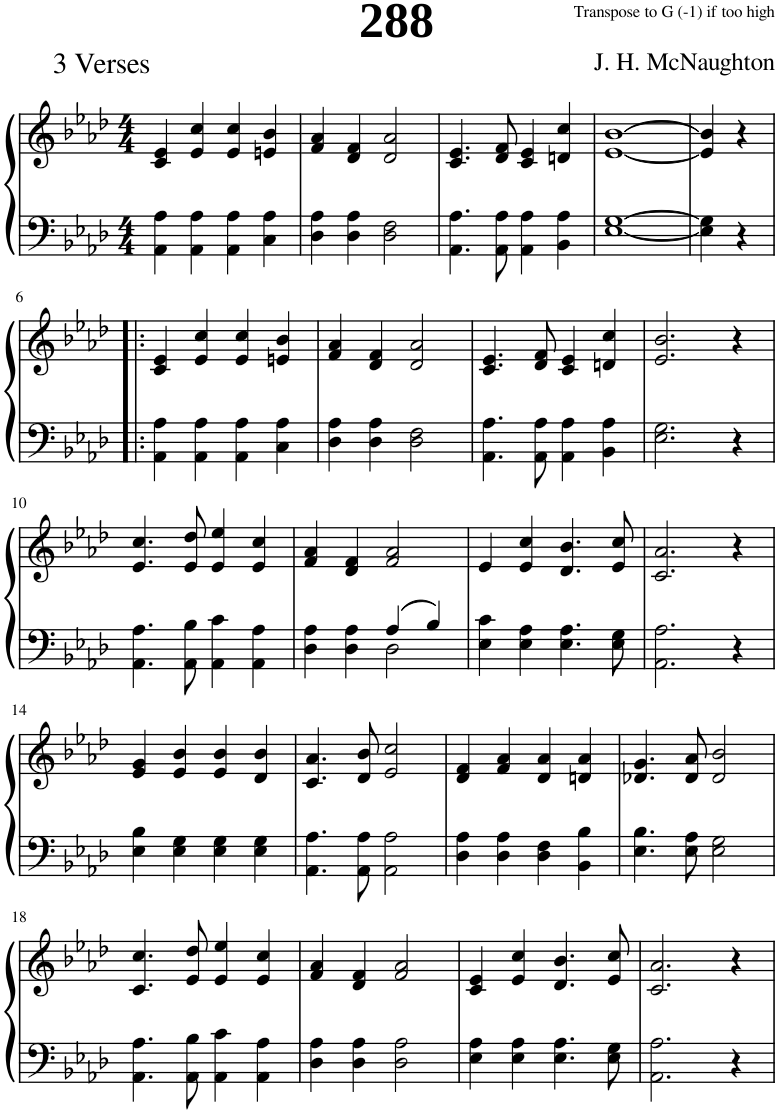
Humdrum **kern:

**kern	**kern
*part1	*part1
*staff2	*staff1
*I"Piano	*
*I'Pno.	*
*clefF4	*clefG2
*k[b-e-a-d-]	*k[b-e-a-d-]
*M4/4	*M4/4
=1	=1
4AA-\ 4A-\	4c/ 4e-/
4AA-\ 4A-\	4e-/ 4cc/
4AA-\ 4A-\	4e-/ 4cc/
4C\ 4A-\	4en/ 4b-/
=2	=2
4D-\ 4A-\	4f/ 4a-/
4D-\ 4A-\	4d-/ 4f/
2D-\ 2F\	2d-/ 2a-/
=3	=3
4.AA-\ 4.A-\	4.c/ 4.e-/
8AA-\ 8A-\	8d-/ 8f/
4AA-\ 4A-\	4c/ 4e-/
4BB-\ 4A-\	4dn/ 4cc/
=4	=4
[1E- [1G	[1e- [1b-
=5	=5
4E-\] 4G\]	4e-/] 4b-/]
4r	4r
!!LO:LB:g=z
=6!|:	=6!|:
4AA-\ 4A-\	4c/ 4e-/
4AA-\ 4A-\	4e-/ 4cc/
4AA-\ 4A-\	4e-/ 4cc/
4C\ 4A-\	4en/ 4b-/
=7	=7
4D-\ 4A-\	4f/ 4a-/
4D-\ 4A-\	4d-/ 4f/
2D-\ 2F\	2d-/ 2a-/
=8	=8
4.AA-\ 4.A-\	4.c/ 4.e-/
8AA-\ 8A-\	8d-/ 8f/
4AA-\ 4A-\	4c/ 4e-/
4BB-\ 4A-\	4dn/ 4cc/
=9	=9
2.E-\ 2.G\	2.e-/ 2.b-/
4r	4r
!!LO:LB:g=z
=10	=10
4.AA-\ 4.A-\	4.e-/ 4.cc/
8AA-\ 8B-\	8e-/ 8dd-/
4AA-\ 4c\	4e-/ 4ee-/
4AA-\ 4A-\	4e-/ 4cc/
=11	=11
*^	*
4ryy	4D-\ 4A-\	4f/ 4a-/
4ryy	4D-\ 4A-\	4d-/ 4f/
4A-/	2D-\	2f/ 2a-/
4B-/	.	.
*v	*v	*
=12	=12
4E-\ 4c\	4e-/
4E-\ 4A-\	4e-/ 4cc/
4.E-\ 4.A-\	4.d-/ 4.b-/
8E-\ 8G\	8e-/ 8cc/
=13	=13
2.AA-\ 2.A-\	2.c/ 2.a-/
4r	4r
!!LO:LB:g=z
=14	=14
4E-\ 4B-\	4e-/ 4g/
4E-\ 4G\	4e-/ 4b-/
4E-\ 4G\	4e-/ 4b-/
4E-\ 4G\	4d-/ 4b-/
=15	=15
4.AA-\ 4.A-\	4.c/ 4.a-/
8AA-\ 8A-\	8d-/ 8b-/
2AA-\ 2A-\	2e-/ 2cc/
=16	=16
4D-\ 4A-\	4d-/ 4f/
4D-\ 4A-\	4f/ 4a-/
4D-\ 4F\	4d-/ 4a-/
4BB-\ 4B-\	4dn/ 4a-/
=17	=17
4.E-\ 4.B-\	4.d-X/ 4.g/
8E-\ 8A-\	8d-/ 8a-/
2E-\ 2G\	2d-/ 2b-/
!!LO:LB:g=z
=18	=18
4.AA-\ 4.A-\	4.c/ 4.cc/
8AA-\ 8B-\	8e-/ 8dd-/
4AA-\ 4c\	4e-/ 4ee-/
4AA-\ 4A-\	4e-/ 4cc/
=19	=19
4D-\ 4A-\	4f/ 4a-/
4D-\ 4A-\	4d-/ 4f/
2D-\ 2A-\	2f/ 2a-/
=20	=20
4E-\ 4A-\	4c/ 4e-/
4E-\ 4A-\	4e-/ 4cc/
4.E-\ 4.A-\	4.d-/ 4.b-/
8E-\ 8G\	8e-/ 8cc/
=21	=21
2.AA-\ 2.A-\	2.c/ 2.a-/
4r	4r
=	=
*-	*-
